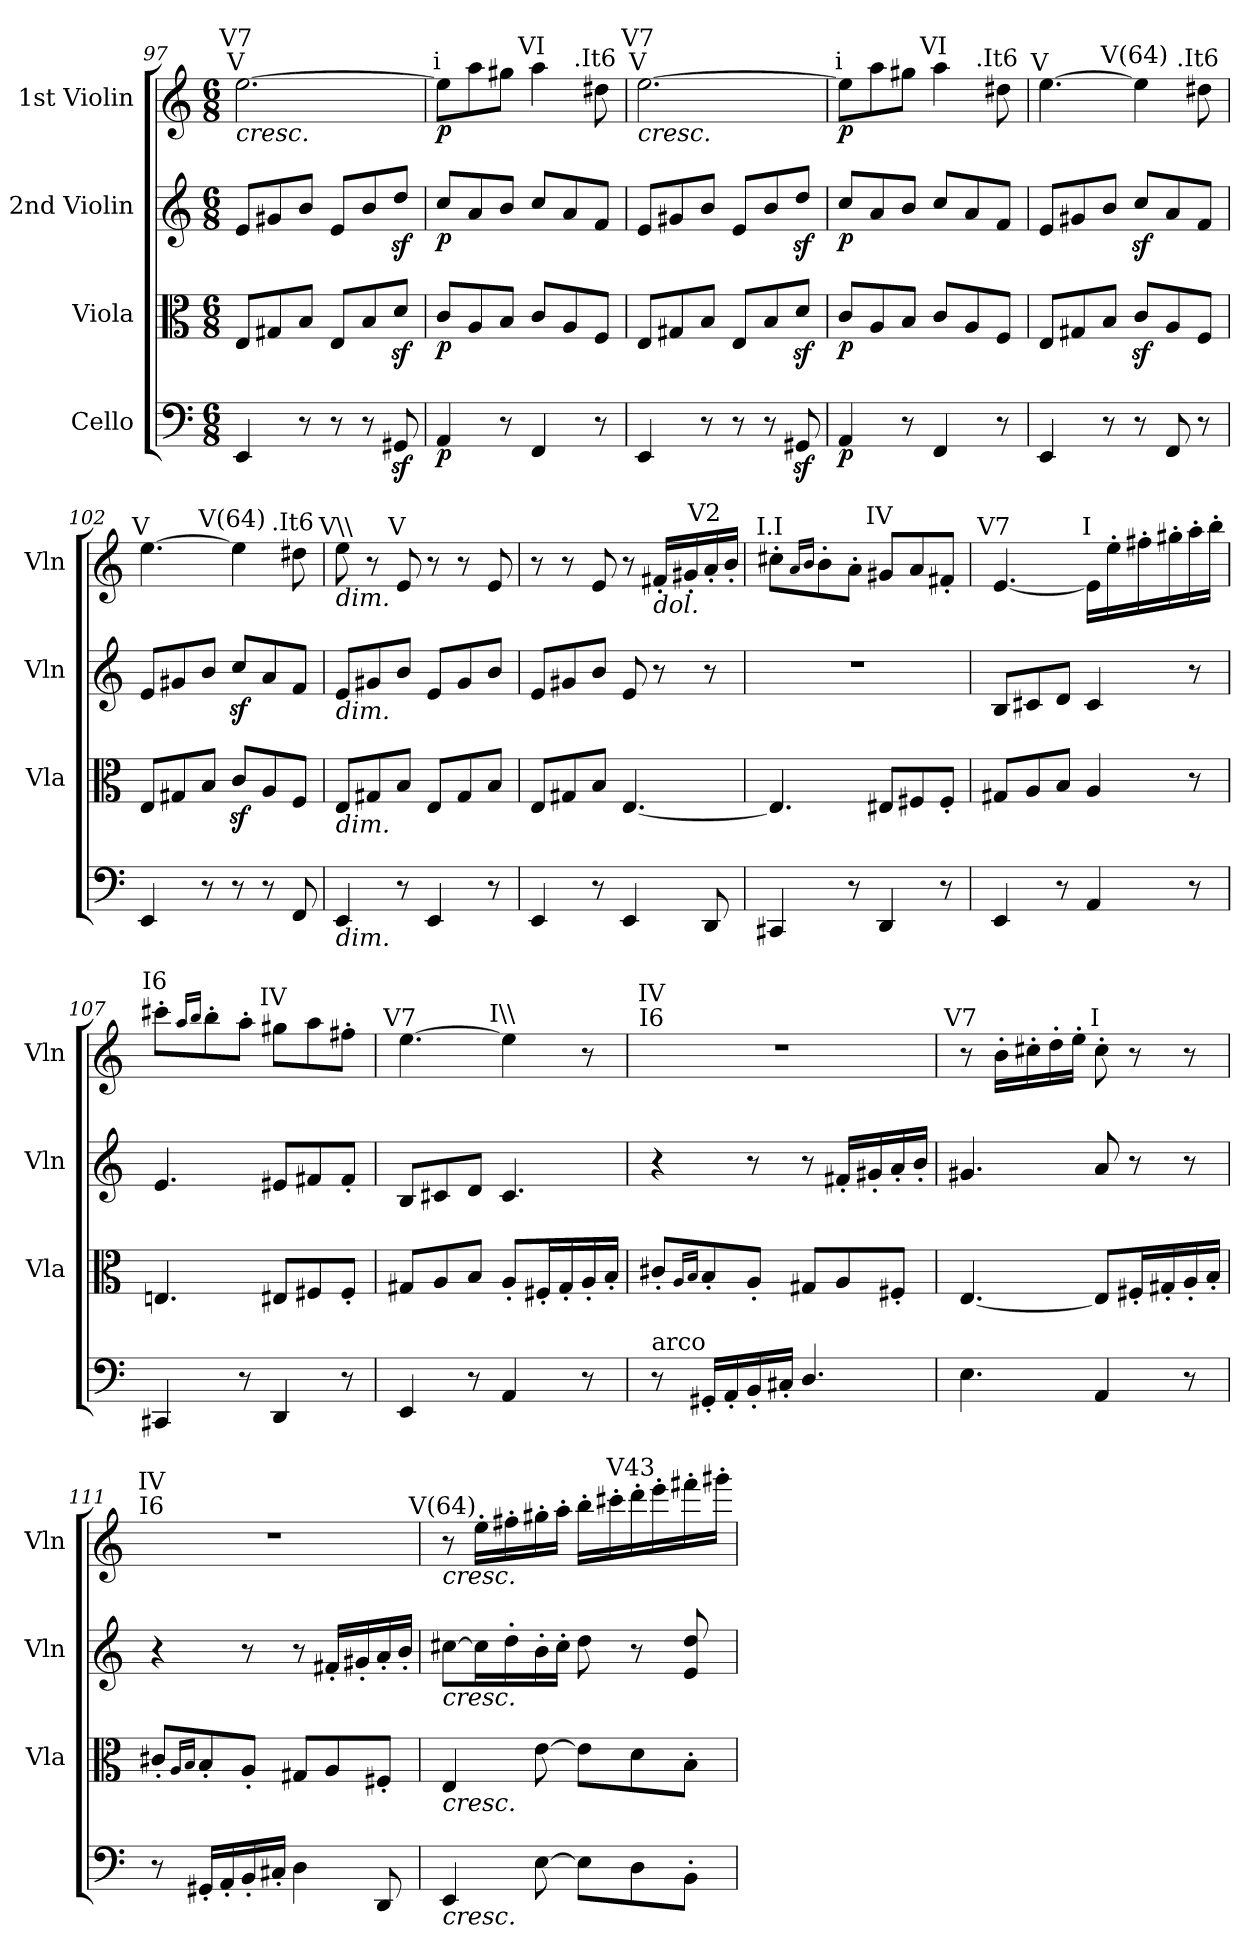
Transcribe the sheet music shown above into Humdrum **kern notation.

**kern	**dynam	**kern	**dynam	**kern	**dynam	**kern	**dynam
*part4	*part4	*part3	*part3	*part2	*part2	*part1	*part1
*staff4	*staff4	*staff3	*staff3	*staff2	*staff2	*staff1	*staff1
*I"Cello	*	*I"Viola	*	*I"2nd Violin	*	*I"1st Violin	*
*	*	*I'Vla	*	*I'Vln	*	*I'Vln	*
*clefF4	*	*clefC3	*	*clefG2	*	*clefG2	*
*k[]	*	*k[]	*	*k[]	*	*k[]	*
*C:	*	*C:	*	*C:	*	*C:	*
*M6/8	*	*M6/8	*	*M6/8	*	*M6/8	*
=97	=97	=97	=97	=97	=97	=97	=97
!	!	!	!	!	!	!LO:TX:a:cj:t=V	!
!	!	!	!	!	!	!LO:TX:a:cj:t=V7	!
!	!	!	!	!	!	!LO:TX:b:i:t=cresc.	!
4EE/	.	8E/L	.	8e/L	.	[2.ee\	.
.	.	8G#X/	.	8g#X/	.	.	.
8r	.	8B/J	.	8b/J	.	.	.
8r	.	8E/L	.	8e/L	.	.	.
8r	.	8B/	.	8b/	.	.	.
8GG#Xz</	.	8dz</J	.	8ddz</J	.	.	.
=98	=98	=98	=98	=98	=98	=98	=98
!	!	!	!	!	!	!LO:TX:a:cj:t=i	!
!	!LO:DY:b	!	!LO:DY:b	!	!LO:DY:b	!	!LO:DY:b
4AA/	p	8c/L	p	8cc/L	p	8ee\L]	p
.	.	8A/	.	8a/	.	8aa\	.
8r	.	8B/J	.	8b/J	.	8gg#X\J	.
!	!	!	!	!	!	!LO:TX:a:cj:t=VI	!
4FF/	.	8c/L	.	8cc/L	.	4aa\	.
.	.	8A/	.	8a/	.	.	.
!	!	!	!	!	!	!LO:TX:a:cj:t=.It6	!
8r	.	8F/J	.	8f/J	.	8dd#X\	.
=99	=99	=99	=99	=99	=99	=99	=99
!	!	!	!	!	!	!LO:TX:a:cj:t=V	!
!	!	!	!	!	!	!LO:TX:a:cj:t=V7	!
!	!	!	!	!	!	!LO:TX:b:i:t=cresc.	!
4EE/	.	8E/L	.	8e/L	.	[2.ee\	.
.	.	8G#X/	.	8g#X/	.	.	.
8r	.	8B/J	.	8b/J	.	.	.
8r	.	8E/L	.	8e/L	.	.	.
8r	.	8B/	.	8b/	.	.	.
8GG#Xz</	.	8dz</J	.	8ddz</J	.	.	.
!!LO:PB:g=z
=100	=100	=100	=100	=100	=100	=100	=100
!	!	!	!	!	!	!LO:TX:a:cj:t=i	!
!	!LO:DY:b	!	!LO:DY:b	!	!LO:DY:b	!	!LO:DY:b
4AA/	p	8c/L	p	8cc/L	p	8ee\L]	p
.	.	8A/	.	8a/	.	8aa\	.
8r	.	8B/J	.	8b/J	.	8gg#X\J	.
!	!	!	!	!	!	!LO:TX:a:cj:t=VI	!
4FF/	.	8c/L	.	8cc/L	.	4aa\	.
.	.	8A/	.	8a/	.	.	.
!	!	!	!	!	!	!LO:TX:a:cj:t=.It6	!
8r	.	8F/J	.	8f/J	.	8dd#X\	.
=101	=101	=101	=101	=101	=101	=101	=101
!	!	!	!	!	!	!LO:TX:a:cj:t=V	!
4EE/	.	8E/L	.	8e/L	.	[4.ee\	.
.	.	8G#X/	.	8g#X/	.	.	.
8r	.	8B/J	.	8b/J	.	.	.
!	!	!	!	!	!	!LO:TX:a:cj:t=V(64)	!
8r	.	8cz</L	.	8ccz</L	.	4ee\]	.
8FF/	.	8A/	.	8a/	.	.	.
!	!	!	!	!	!	!LO:TX:a:cj:t=.It6	!
8r	.	8F/J	.	8f/J	.	8dd#X\	.
=102	=102	=102	=102	=102	=102	=102	=102
!	!	!	!	!	!	!LO:TX:a:cj:t=V	!
4EE/	.	8E/L	.	8e/L	.	[4.ee\	.
.	.	8G#X/	.	8g#X/	.	.	.
8r	.	8B/J	.	8b/J	.	.	.
!	!	!	!	!	!	!LO:TX:a:cj:t=V(64)	!
8r	.	8cz</L	.	8ccz</L	.	4ee\]	.
8r	.	8A/	.	8a/	.	.	.
!	!	!	!	!	!	!LO:TX:a:cj:t=.It6	!
8FF/	.	8F/J	.	8f/J	.	8dd#X\	.
!!LO:LB:g=z
=103	=103	=103	=103	=103	=103	=103	=103
!	!	!	!	!	!	!LO:TX:a:cj:t=V\\	!
!	!	!	!	!	!	!LO:TX:b:i:t=dim.	!
!	!	!	!	!LO:TX:b:i:t=dim.	!	!	!
!	!	!LO:TX:b:i:t=dim.	!	!	!	!	!
!LO:TX:b:i:t=dim.	!	!	!	!	!	!	!
4EE/	.	8E/L	.	8e/L	.	8ee\	.
.	.	8G#X/	.	8g#X/	.	8r	.
!	!	!	!	!	!	!LO:TX:a:cj:t=V	!
8r	.	8B/J	.	8b/J	.	8e/	.
4EE/	.	8E/L	.	8e/L	.	8r	.
.	.	8G#/	.	8g#/	.	8r	.
8r	.	8B/J	.	8b/J	.	8e/	.
=104	=104	=104	=104	=104	=104	=104	=104
4EE/	.	8E/L	.	8e/L	.	8r	.
.	.	8G#X/	.	8g#X/	.	8r	.
8r	.	8B/J	.	8b/J	.	8e/	.
4EE/	.	[4.E/	.	8e/	.	8r	.
!	!	!	!	!	!	!LO:TX:b:i:t=dol.	!
.	.	.	.	8r	.	16f#X'</LL	.
.	.	.	.	.	.	16g#X'</	.
!	!	!	!	!	!	!LO:TX:a:cj:t=V2	!
8DD/	.	.	.	8r	.	16a'</	.
.	.	.	.	.	.	16b'</JJ	.
=105	=105	=105	=105	=105	=105	=105	=105
!	!	!	!	!	!	!LO:TX:a:cj:t=I.I	!
4CC#X/	.	4.E/]	.	2.r	.	8cc#X'>\L	.
.	.	.	.	.	.	16qa/LL	.
.	.	.	.	.	.	16qb/JJ	.
.	.	.	.	.	.	8b'>\	.
8r	.	.	.	.	.	8a'>\J	.
!	!	!	!	!	!	!LO:TX:a:cj:t=IV	!
4DD/	.	8E#X/L	.	.	.	8g#X/L	.
.	.	8F#X/	.	.	.	8a/	.
8r	.	8F#'</J	.	.	.	8f#X'</J	.
=106	=106	=106	=106	=106	=106	=106	=106
!	!	!	!	!	!	!LO:TX:a:cj:t=V7	!
4EE/	.	8G#X/L	.	8B/L	.	[4.e/	.
.	.	8A/	.	8c#X/	.	.	.
8r	.	8B/J	.	8d/J	.	.	.
!	!	!	!	!	!	!LO:TX:a:cj:t=I	!
4AA/	.	4A/	.	4c#/	.	16e\LL]	.
.	.	.	.	.	.	16ee'>\	.
.	.	.	.	.	.	16ff#X'>\	.
.	.	.	.	.	.	16gg#X'>\	.
8r	.	8r	.	8r	.	16aa'>\	.
.	.	.	.	.	.	16bb'>\JJ	.
!!LO:LB:g=z
=107	=107	=107	=107	=107	=107	=107	=107
!	!	!	!	!	!	!LO:TX:a:cj:t=I6	!
4CC#X/	.	4.En/	.	4.e/	.	8ccc#X'>\L	.
.	.	.	.	.	.	16qaa/LL	.
.	.	.	.	.	.	16qbb/JJ	.
.	.	.	.	.	.	8bb'>\	.
8r	.	.	.	.	.	8aa'>\J	.
!	!	!	!	!	!	!LO:TX:a:cj:t=IV	!
4DD/	.	8E#X/L	.	8e#X/L	.	8gg#X\L	.
.	.	8F#X/	.	8f#X/	.	8aa\	.
8r	.	8F#'</J	.	8f#'</J	.	8ff#X'>\J	.
=108	=108	=108	=108	=108	=108	=108	=108
!	!	!	!	!	!	!LO:TX:a:cj:t=V7	!
4EE/	.	8G#X/L	.	8B/L	.	[4.ee\	.
.	.	8A/	.	8c#X/	.	.	.
8r	.	8B/J	.	8d/J	.	.	.
!	!	!	!	!	!	!LO:TX:a:cj:t=I\\	!
4AA/	.	8A'</L	.	4.c#/	.	4ee\]	.
.	.	16F#X'</L	.	.	.	.	.
.	.	16G#'</	.	.	.	.	.
8r	.	16A'</	.	.	.	8r	.
.	.	16B'</JJ	.	.	.	.	.
=109	=109	=109	=109	=109	=109	=109	=109
!	!	!	!	!	!	!LO:TX:a:cj:t=I6	!
!	!	!	!	!	!	!LO:TX:a:cj:t=IV	!
!LO:TX:a:t=arco	!	!	!	!	!	!	!
8r	.	8c#X'</L	.	4r	.	2.r	.
.	.	16qA/LL	.	.	.	.	.
.	.	16qB/JJ	.	.	.	.	.
16GG#X'</LL	.	8B'</	.	.	.	.	.
16AA'</	.	.	.	.	.	.	.
16BB'</	.	8A'</J	.	8r	.	.	.
16C#X'</JJ	.	.	.	.	.	.	.
4.D/	.	8G#X/L	.	8r	.	.	.
.	.	8A/	.	16f#X'</LL	.	.	.
.	.	.	.	16g#X'</	.	.	.
.	.	8F#X'</J	.	16a'</	.	.	.
.	.	.	.	16b'</JJ	.	.	.
!!LO:PB:g=z
=110	=110	=110	=110	=110	=110	=110	=110
!	!	!	!	!	!	!LO:TX:a:cj:t=V7	!
4.E\	.	[4.E/	.	4.g#X/	.	8r	.
.	.	.	.	.	.	16b'>\LL	.
.	.	.	.	.	.	16cc#X'>\	.
.	.	.	.	.	.	16dd'>\	.
.	.	.	.	.	.	16ee'>\JJ	.
!	!	!	!	!	!	!LO:TX:a:cj:t=I	!
4AA/	.	8E/L]	.	8a/	.	8cc#'>\	.
.	.	16F#X'</L	.	8r	.	8r	.
.	.	16G#X'</	.	.	.	.	.
8r	.	16A'</	.	8r	.	8r	.
.	.	16B'</JJ	.	.	.	.	.
=111	=111	=111	=111	=111	=111	=111	=111
!	!	!	!	!	!	!LO:TX:a:cj:t=I6	!
!	!	!	!	!	!	!LO:TX:a:cj:t=IV	!
8r	.	8c#X'</L	.	4r	.	2.r	.
.	.	16qA/LL	.	.	.	.	.
.	.	16qB/JJ	.	.	.	.	.
16GG#X'</LL	.	8B'</	.	.	.	.	.
16AA'</	.	.	.	.	.	.	.
16BB'</	.	8A'</J	.	8r	.	.	.
16C#X'</JJ	.	.	.	.	.	.	.
4D\	.	8G#X/L	.	8r	.	.	.
.	.	8A/	.	16f#X'</LL	.	.	.
.	.	.	.	16g#X'</	.	.	.
8DD/	.	8F#X'</J	.	16a'</	.	.	.
.	.	.	.	16b'</JJ	.	.	.
=112	=112	=112	=112	=112	=112	=112	=112
!	!	!	!	!	!	!LO:TX:a:cj:t=V(64)	!
!	!	!	!	!	!	!LO:TX:b:i:t=cresc.	!
!	!	!	!	!LO:TX:b:i:t=cresc.	!	!	!
!	!	!LO:TX:b:i:t=cresc.	!	!	!	!	!
!LO:TX:b:i:t=cresc.	!	!	!	!	!	!	!
4EE/	.	4E/	.	[8cc#X\L	.	8r	.
.	.	.	.	16cc#\L]	.	16ee'>\LL	.
.	.	.	.	16dd'>\	.	16ff#X'>\	.
[8E\	.	[8e\	.	16b'>\	.	16gg#X'>\	.
.	.	.	.	16cc#'>\JJ	.	16aa'>\JJ	.
8E\L]	.	8e\L]	.	8dd\	.	16bb'>\LL	.
.	.	.	.	.	.	16ccc#X'>\	.
!	!	!	!	!	!	!LO:TX:a:cj:t=V43	!
8D\	.	8d\	.	8r	.	16ddd'>\	.
.	.	.	.	.	.	16eee'>\	.
8BB'>\J	.	8B'>\J	.	8e/ 8dd/	.	16fff#X'>\	.
.	.	.	.	.	.	16ggg#X'>\JJ	.
=	=	=	=	=	=	=	=
*-	*-	*-	*-	*-	*-	*-	*-
